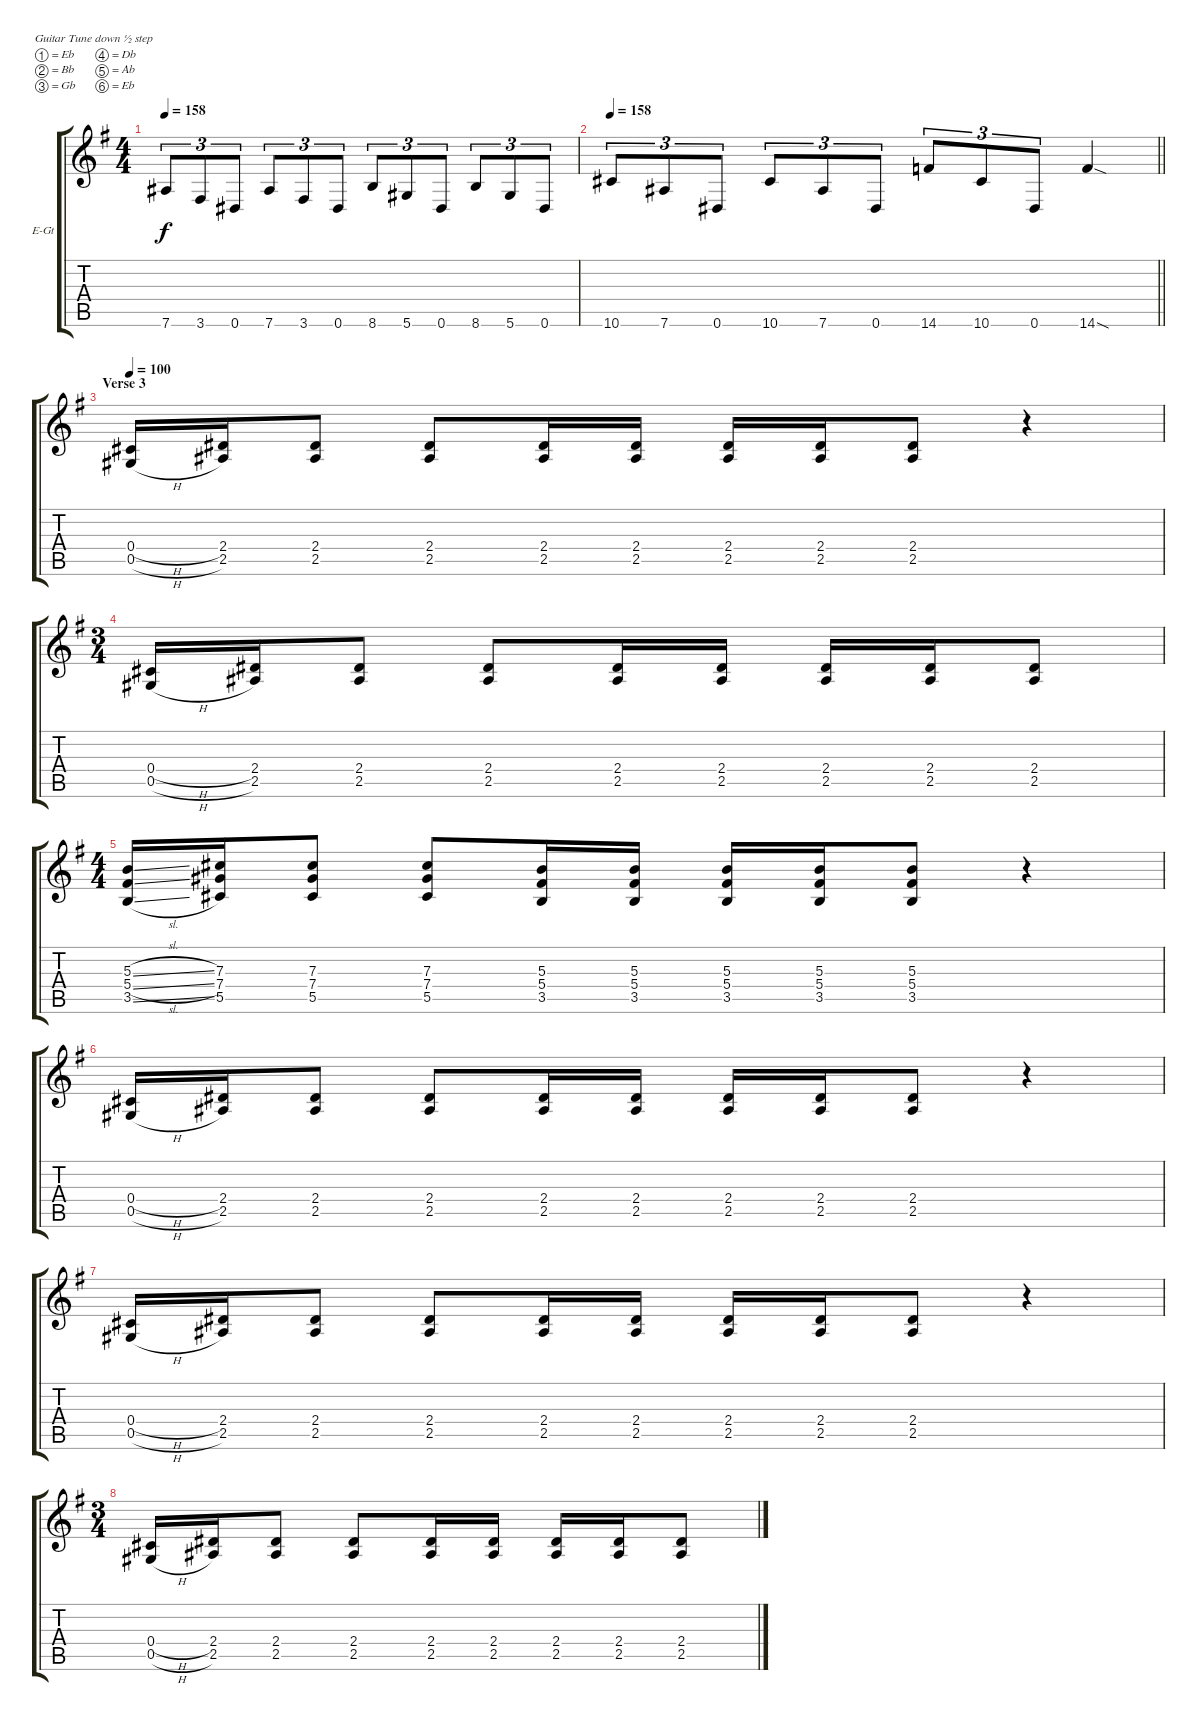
\bracketExtendMode groupsimilarinstruments
\firstSystemTrackNameOrientation horizontal
\otherSystemsTrackNameOrientation horizontal
\track ("Гитара 2" "E-Gt") {mute instrument distortionguitar}
\staff {score tabs}
\tuning (Eb4 Bb3 Gb3 Db3 Ab2 Eb2)
\ts (4 4)
\tempo 158
\clef g2
\ks eminor
7.6.8{tu (3 2) dy f} 3.6.8{tu (3 2)} 0.6.8{tu (3 2)} 7.6.8{tu (3 2)} 3.6.8{tu (3 2)} 0.6.8{tu (3 2)} 8.6.8{tu (3 2)} 5.6.8{tu (3 2)} 0.6.8{tu (3 2)} 8.6.8{tu (3 2)} 5.6.8{tu (3 2)} 0.6.8{tu (3 2)} |
\tempo 158
\barLineRight lightlight
10.6.8{tu (3 2)} 7.6.8{tu (3 2)} 0.6.8{tu (3 2)} 10.6.8{tu (3 2)} 7.6.8{tu (3 2)} 0.6.8{tu (3 2)} 14.6.8{tu (3 2)} 10.6.8{tu (3 2)} 0.6.8{tu (3 2)} 14.6{sod}.4 |
\section ("" "Verse 3")
\tempo 100
(0.4{h} 0.5{h}).16 (2.4 2.5).16 (2.4 2.5).8 (2.4 2.5).8 (2.4 2.5).16 (2.4 2.5).16 (2.4 2.5).16 (2.4 2.5).16 (2.4 2.5).8 r.4 |
\ts (3 4)
\beaming (8 2 2 2)
(0.4{h} 0.5{h}).16 (2.4 2.5).16 (2.4 2.5).8 (2.4 2.5).8 (2.4 2.5).16 (2.4 2.5).16 (2.4 2.5).16 (2.4 2.5).16 (2.4 2.5).8 |
\ts (4 4)
\beaming (8 2 2 2 2)
(5.3{sl} 5.4{sl} 3.5{sl}).16 (7.3 7.4 5.5).16 (7.3 7.4 5.5).8 (7.3 7.4 5.5).8 (5.3 5.4 3.5).16 (5.3 5.4 3.5).16 (5.3 5.4 3.5).16 (5.3 5.4 3.5).16 (5.3 5.4 3.5).8 r.4 |
(0.4{h} 0.5{h}).16 (2.4 2.5).16 (2.4 2.5).8 (2.4 2.5).8 (2.4 2.5).16 (2.4 2.5).16 (2.4 2.5).16 (2.4 2.5).16 (2.4 2.5).8 r.4 |
(0.4{h} 0.5{h}).16 (2.4 2.5).16 (2.4 2.5).8 (2.4 2.5).8 (2.4 2.5).16 (2.4 2.5).16 (2.4 2.5).16 (2.4 2.5).16 (2.4 2.5).8 r.4 |
\ts (3 4)
\beaming (8 2 2 2 2)
(0.4{h} 0.5{h}).16 (2.4 2.5).16 (2.4 2.5).8 (2.4 2.5).8 (2.4 2.5).16 (2.4 2.5).16 (2.4 2.5).16 (2.4 2.5).16 (2.4 2.5).8
